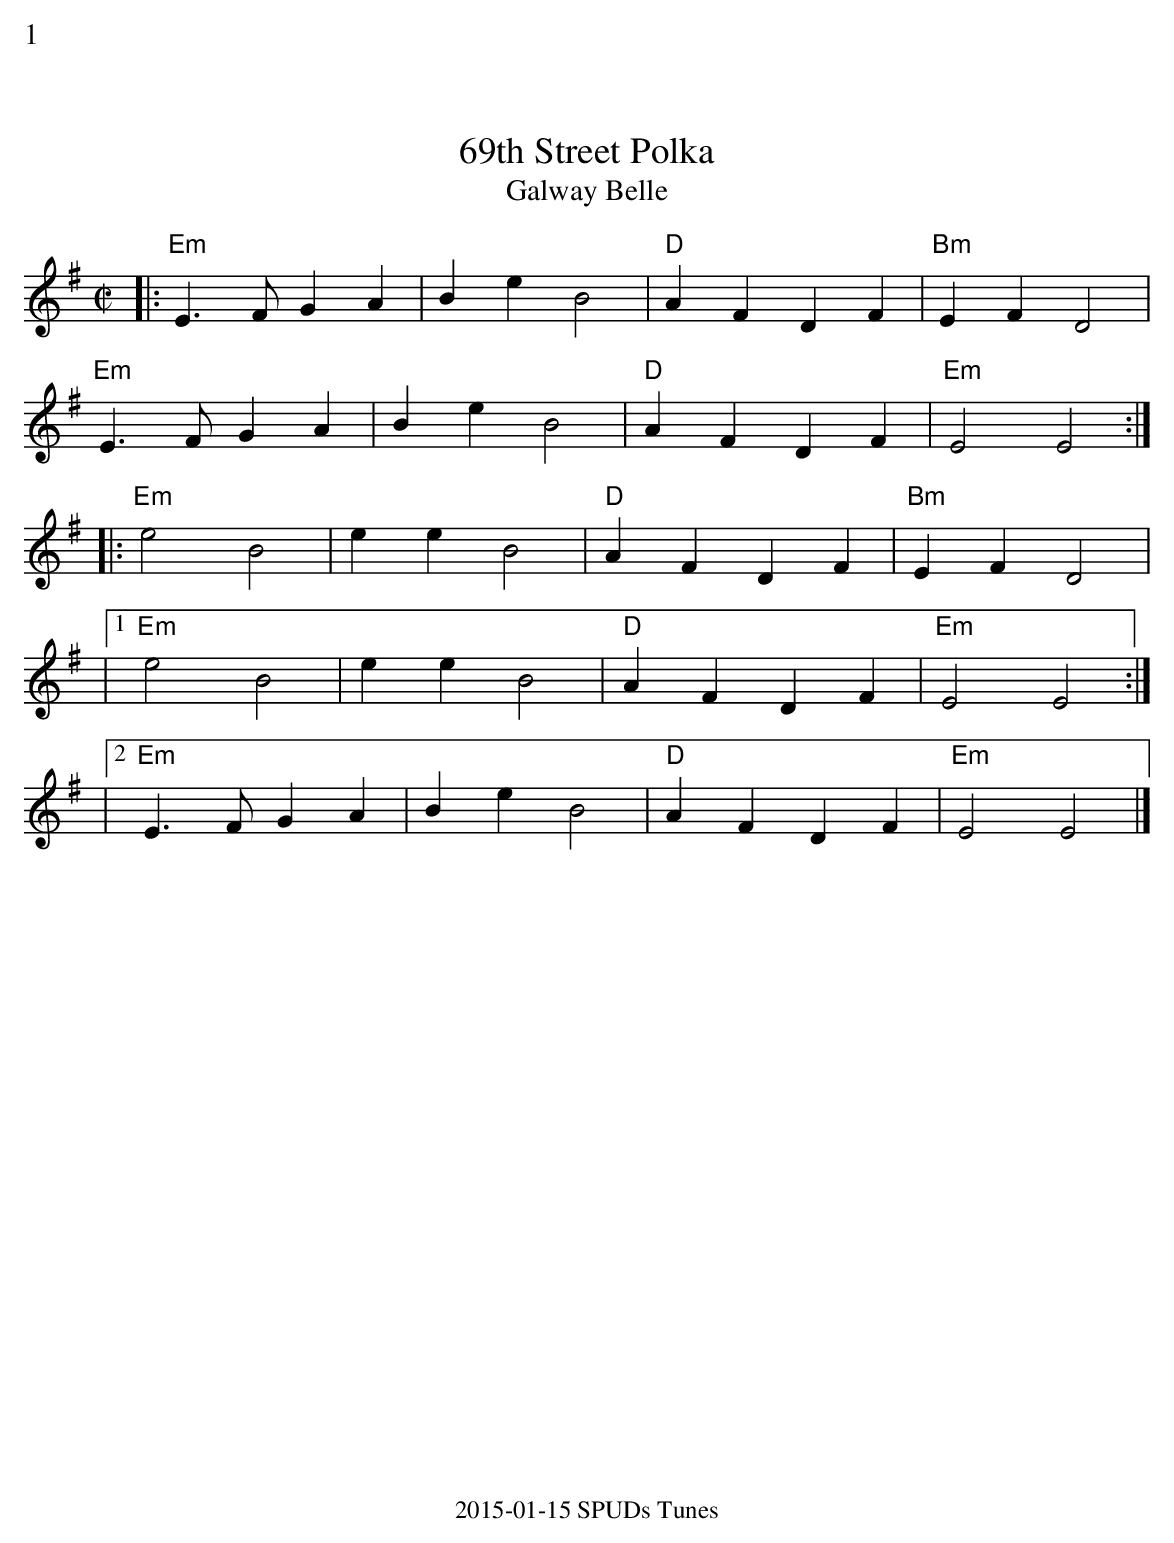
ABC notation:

X:1
%%text 1
T:69th Street Polka
T:Galway Belle
M:C|
L:1/8
K:Em
|: "Em"E2>F2 G2A2 | B2e2 B4 | "D"A2F2 D2F2 | "Bm"E2F2 D4|
 "Em"E2>F2 G2A2 | B2e2 B4 | "D"A2F2 D2F2 | "Em"E4 E4 :|
|:"Em"e4 B4|e2e2 B4|"D"A2F2 D2F2|"Bm"E2F2 D4|
|1"Em"e4 B4|e2e2 B4|"D"A2F2 D2F2| "Em"E4 E4:|
|2 "Em"E2>F2 G2A2|B2e2 B4| "D"A2F2D2F2|"Em"E4 E4|]
